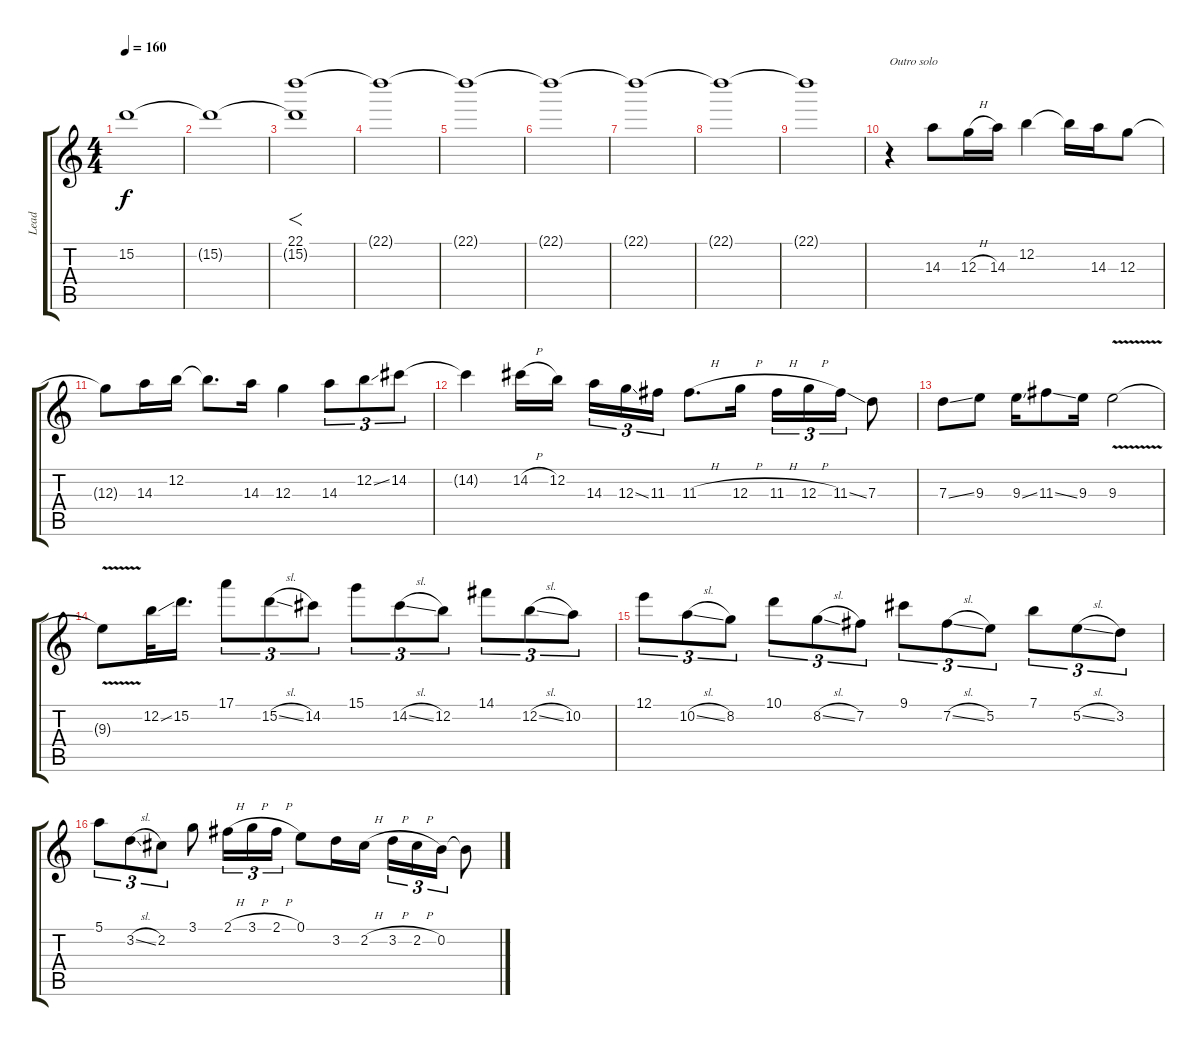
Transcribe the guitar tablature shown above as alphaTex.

\track ("Lead" "Lead") {instrument distortionguitar}
\staff {score tabs}
\tuning (E4 B3 G3 D3 A2 E2) {hide}
\ts (4 4)
\tempo 160
\clef g2
\ks c
15.2{t}.1{dy f} |
15.2{t}.1 |
(22.1 15.2{t}).1{f} |
22.1{t}.1 |
22.1{t}.1 |
22.1{t}.1 |
22.1{t}.1 |
22.1{t}.1 |
22.1{t}.1 |
r.4{txt "Outro solo"} 14.3.8{volume 16} 12.3{h}.16 14.3.16 12.2.4 12.2{t}.16 14.3.16 12.3.8 |
12.3{t}.8 14.3.16 12.2.16 12.2{t}.8{d} 14.3.16 12.3.4 14.3.8{tu (3 2)} 12.2{ss}.8{tu (3 2)} 14.2.8{tu (3 2)} |
14.2{t}.4 14.2{h}.16 12.2.16 14.3.16{tu (3 2)} 12.3{ss}.16{tu (3 2)} 11.3.16{tu (3 2)} 11.3{h}.8{d} 12.3{h}.16 11.3{h}.16{tu (3 2)} 12.3{h}.16{tu (3 2)} 11.3{ss}.16{tu (3 2)} 7.3.8 |
7.3{ss}.8 9.3.8 9.3{ss}.16 11.3{ss}.8 9.3.16 9.3{v}.2 |
9.3{t}.8 12.2{ss}.32 15.2.16{d} 17.1.8{tu (3 2)} 15.2{sl}.8{tu (3 2)} 14.2.8{tu (3 2)} 15.1.8{tu (3 2)} 14.2{sl}.8{tu (3 2)} 12.2.8{tu (3 2)} 14.1.8{tu (3 2)} 12.2{sl}.8{tu (3 2)} 10.2.8{tu (3 2)} |
12.1.8{tu (3 2)} 10.2{sl}.8{tu (3 2)} 8.2.8{tu (3 2)} 10.1.8{tu (3 2)} 8.2{sl}.8{tu (3 2)} 7.2.8{tu (3 2)} 9.1.8{tu (3 2)} 7.2{sl}.8{tu (3 2)} 5.2.8{tu (3 2)} 7.1.8{tu (3 2)} 5.2{sl}.8{tu (3 2)} 3.2.8{tu (3 2)} |
5.1.8{tu (3 2)} 3.2{sl}.8{tu (3 2)} 2.2.8{tu (3 2)} 3.1.8 2.1{h}.16{tu (3 2)} 3.1{h}.16{tu (3 2)} 2.1{h}.16{tu (3 2)} 0.1.8 3.2.16 2.2{h}.16 3.2{h}.16{tu (3 2)} 2.2{h}.16{tu (3 2)} 0.2.16{tu (3 2)} 0.2{t}.8
